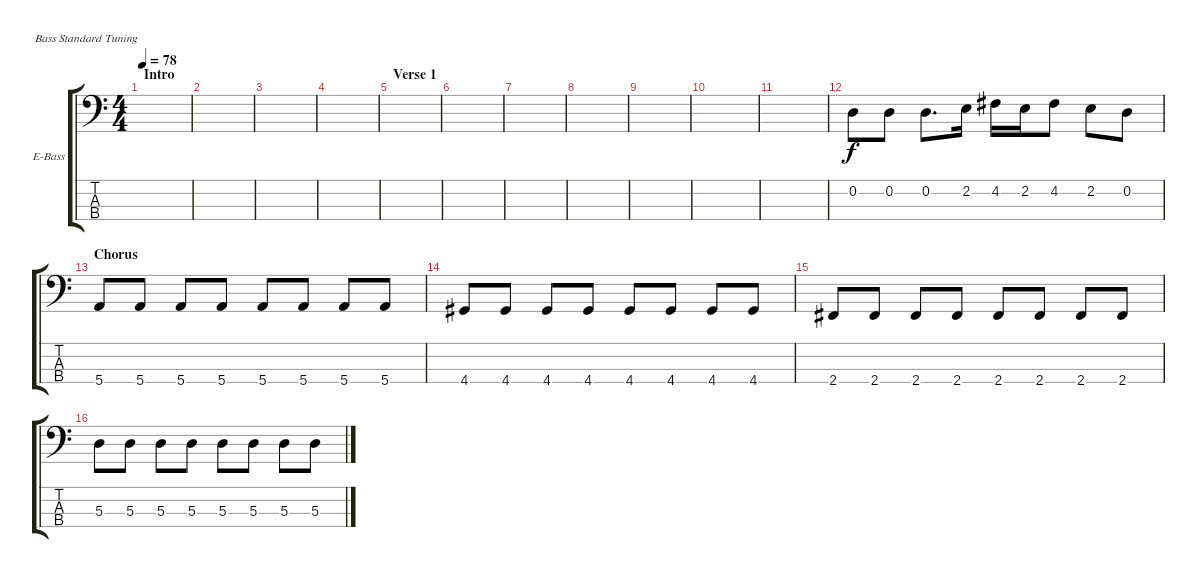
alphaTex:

\defaultSystemsLayout 4
\bracketExtendMode groupsimilarinstruments
\firstSystemTrackNameOrientation horizontal
\otherSystemsTrackNameOrientation horizontal
\track ("Electric Bass" "E-Bass") {instrument electricbassfinger}
\staff {score tabs}
\tuning (G2 D2 A1 E1)
\ts (4 4)
\section ("" "Intro")
\tempo 78
\clef f4
\ks c
|
|
|
|
\section ("" "Verse 1")
|
|
|
|
|
|
|
0.2.8 0.2.8 0.2.8{d} 2.2.16 4.2.16 2.2.16 4.2.8 2.2.8 0.2.8 |
\section ("" "Chorus")
\scale
0.314118 5.4.8 5.4.8 5.4.8 5.4.8 5.4.8 5.4.8 5.4.8 5.4.8 |
\scale
0.243644 4.4.8 4.4.8 4.4.8 4.4.8 4.4.8 4.4.8 4.4.8 4.4.8 |
\scale
0.195467 2.4.8 2.4.8 2.4.8 2.4.8 2.4.8 2.4.8 2.4.8 2.4.8 |
5.3.8 5.3.8 5.3.8 5.3.8 5.3.8 5.3.8 5.3.8 5.3.8
